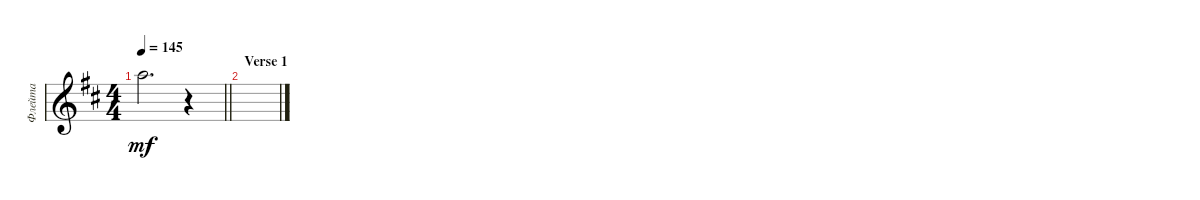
\track ("Флейта" "Флейта") {instrument panflute}
\staff {score}
\tuning (E5 B4 G4 D4 A3 E3) {hide}
\ts (4 4)
\tempo 145
\clef g2
\barLineRight lightlight
\ks bminor
5.1.2{d dy mf} r.4 |
\section ("" "Verse 1")
